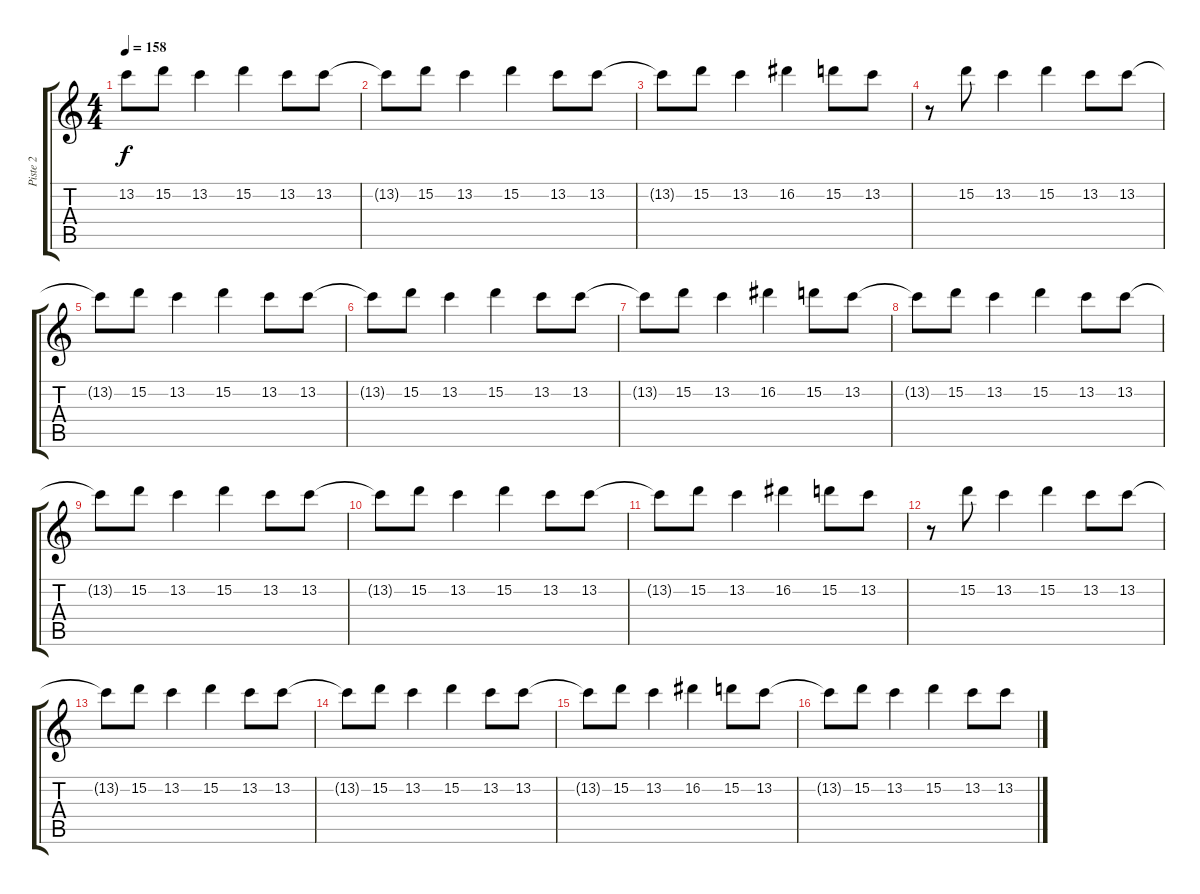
\track ("Piste 2" "Piste 2") {instrument overdrivenguitar}
\staff {score tabs}
\tuning (E4 B3 G3 D3 A2 E2) {hide}
\ts (4 4)
\tempo 158
\clef g2
\ks c
13.2{t}.8{dy f} 15.2.8 13.2.4 15.2.4 13.2.8 13.2.8 |
13.2{t}.8 15.2.8 13.2.4 15.2.4 13.2.8 13.2.8 |
13.2{t}.8 15.2.8 13.2.4 16.2.4 15.2.8 13.2.8 |
r.8 15.2.8 13.2.4 15.2.4 13.2.8 13.2.8 |
13.2{t}.8 15.2.8 13.2.4 15.2.4 13.2.8 13.2.8 |
13.2{t}.8 15.2.8 13.2.4 15.2.4 13.2.8 13.2.8 |
13.2{t}.8 15.2.8 13.2.4 16.2.4 15.2.8 13.2.8 |
13.2{t}.8 15.2.8 13.2.4 15.2.4 13.2.8 13.2.8 |
13.2{t}.8 15.2.8 13.2.4 15.2.4 13.2.8 13.2.8 |
13.2{t}.8 15.2.8 13.2.4 15.2.4 13.2.8 13.2.8 |
13.2{t}.8 15.2.8 13.2.4 16.2.4 15.2.8 13.2.8 |
r.8 15.2.8 13.2.4 15.2.4 13.2.8 13.2.8 |
13.2{t}.8 15.2.8 13.2.4 15.2.4 13.2.8 13.2.8 |
13.2{t}.8 15.2.8 13.2.4 15.2.4 13.2.8 13.2.8 |
13.2{t}.8 15.2.8 13.2.4 16.2.4 15.2.8 13.2.8 |
13.2{t}.8 15.2.8 13.2.4 15.2.4 13.2.8 13.2.8
